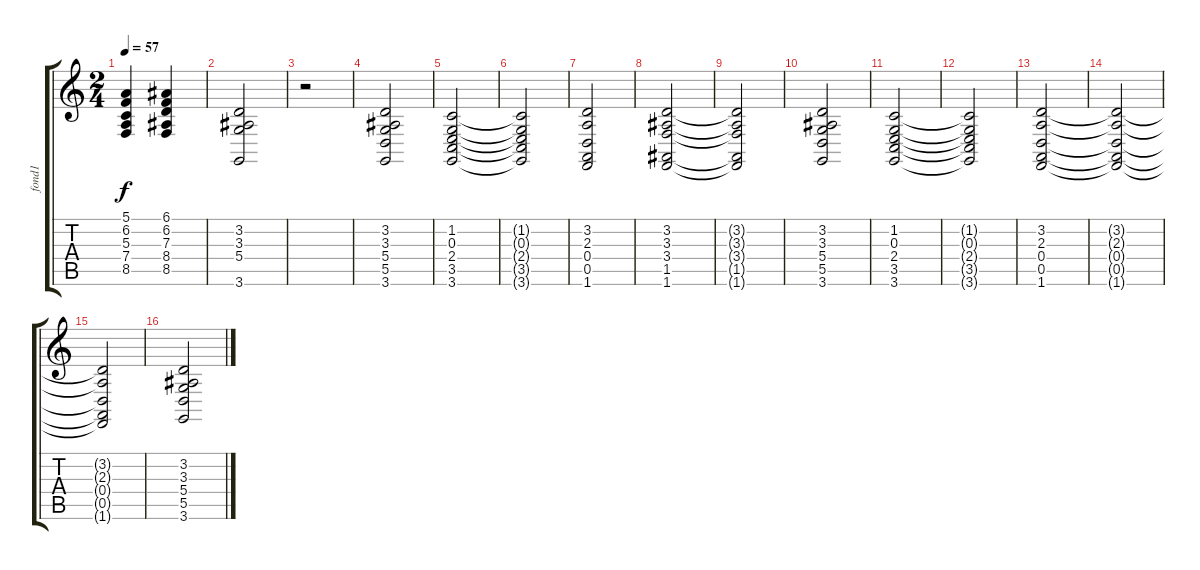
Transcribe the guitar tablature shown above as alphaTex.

\track ("fond1" "fond1") {instrument stringensemble2}
\staff {score tabs}
\tuning (E4 B3 G3 D3 A2 E2) {hide}
\ts (2 4)
\tempo 57
\clef g2
\ks c
(5.1 6.2 5.3 7.4 8.5).4{dy f} (6.1 6.2 7.3 8.4 8.5).4 |
(3.2 3.3 5.4 3.6).2 |
r.2 |
(3.2 3.3 5.4 5.5 3.6).2{volume 7} |
(1.2 0.3 2.4 3.5 3.6).2 |
(1.2{t} 0.3{t} 2.4{t} 3.5{t} 3.6{t}).2 |
(3.2 2.3 0.4 0.5 1.6).2 |
(3.2 3.3 3.4 1.5 1.6).2 |
(3.2{t} 3.3{t} 3.4{t} 1.5{t} 1.6{t}).2 |
(3.2 3.3 5.4 5.5 3.6).2 |
(1.2 0.3 2.4 3.5 3.6).2 |
(1.2{t} 0.3{t} 2.4{t} 3.5{t} 3.6{t}).2 |
(3.2 2.3 0.4 0.5 1.6).2 |
(3.2{t} 2.3{t} 0.4{t} 0.5{t} 1.6{t}).2 |
(3.2{t} 2.3{t} 0.4{t} 0.5{t} 1.6{t}).2 |
(3.2 3.3 5.4 5.5 3.6).2{volume 7}
